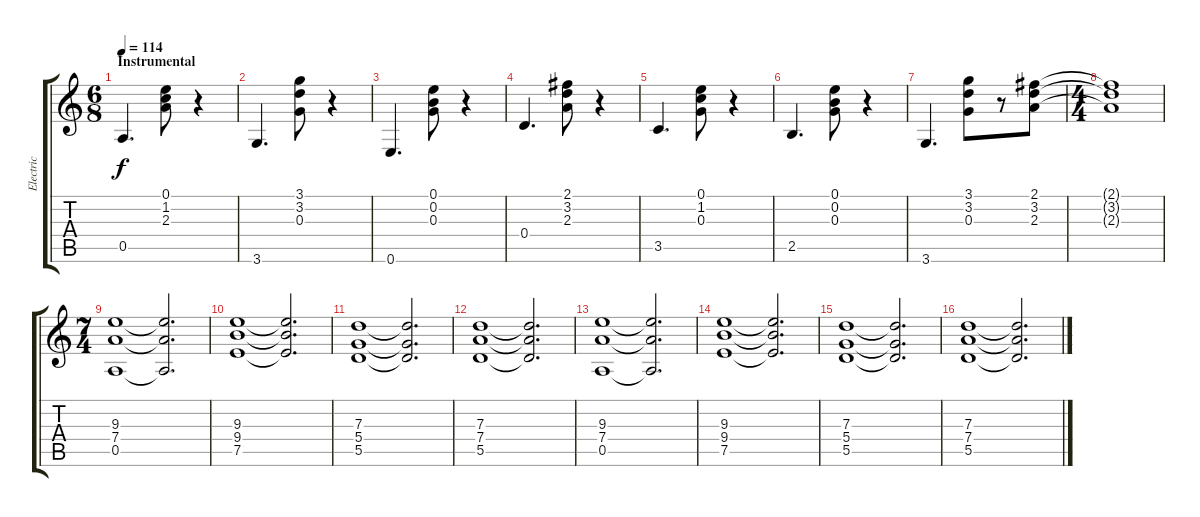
\track ("Electric" "Electric") {instrument overdrivenguitar}
\staff {score tabs}
\tuning (E4 B3 G3 D3 A2 E2) {hide}
\ts (6 8)
\section ("" "Instrumental")
\tempo 114
\clef g2
\ks c
0.5.4{d dy f} (0.1 1.2 2.3).8 r.4 |
3.6.4{d} (3.1 3.2 0.3).8 r.4 |
0.6.4{d} (0.1 0.2 0.3).8 r.4 |
0.4.4{d} (2.1 3.2 2.3).8 r.4 |
3.5.4{d} (0.1 1.2 0.3).8 r.4 |
2.5.4{d} (0.1 0.2 0.3).8 r.4 |
3.6.4{d} (3.1 3.2 0.3).8 r.8 (2.1 3.2 2.3).8 |
\ts (4 4)
(2.1{t} 3.2{t} 2.3{t}).1 |
\ts (7 4)
(9.3 7.4 0.5).1 (9.3{t} 7.4{t} 0.5{t}).2{d} |
(9.3 9.4 7.5).1 (9.3{t} 9.4{t} 7.5{t}).2{d} |
(7.3 5.4 5.5).1 (7.3{t} 5.4{t} 5.5{t}).2{d} |
(7.3 7.4 5.5).1 (7.3{t} 7.4{t} 5.5{t}).2{d} |
(9.3 7.4 0.5).1 (9.3{t} 7.4{t} 0.5{t}).2{d} |
(9.3 9.4 7.5).1 (9.3{t} 9.4{t} 7.5{t}).2{d} |
(7.3 5.4 5.5).1 (7.3{t} 5.4{t} 5.5{t}).2{d} |
(7.3 7.4 5.5).1 (7.3{t} 7.4{t} 5.5{t}).2{d}
